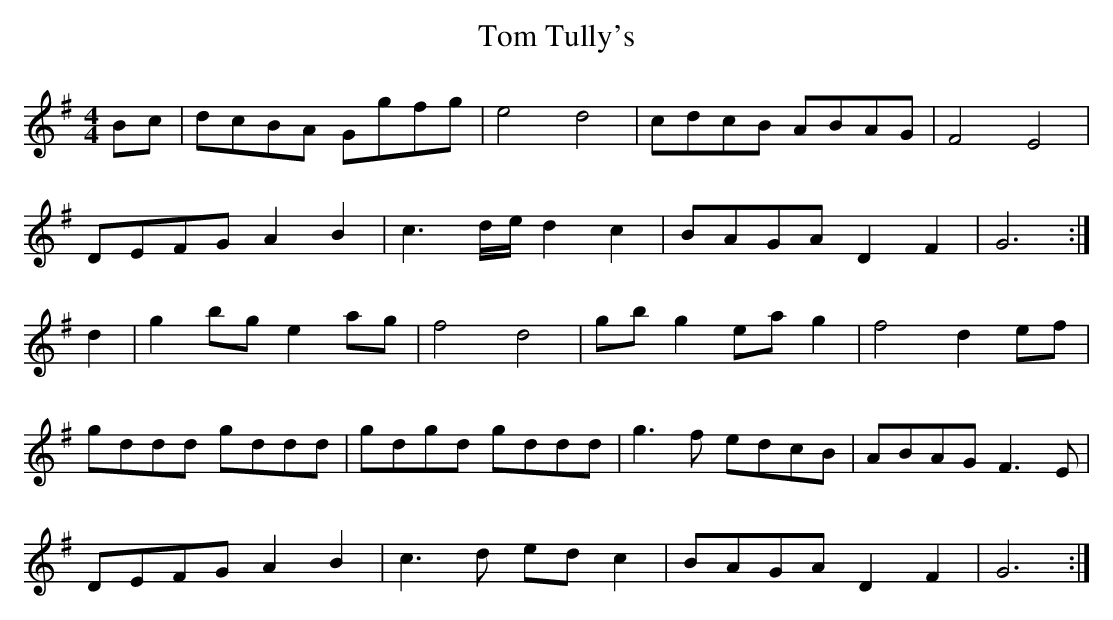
X:1
T:Tom Tully's
M:4/4
L:1/8
K:Gmaj
Bc|dcBA Ggfg|e4 d4|cdcB ABAG|F4 E4|
DEFG A2B2|c3 d/e/ d2 c2|BAGA D2F2|G6:|
d2|g2 bg e2 ag|f4 d4|gb g2 ea g2|f4 d2 ef|
gddd gddd|gdgd gddd|g3f edcB|ABAG F3E|
DEFG A2B2|c3d ed c2|BAGA D2F2|G6:|
